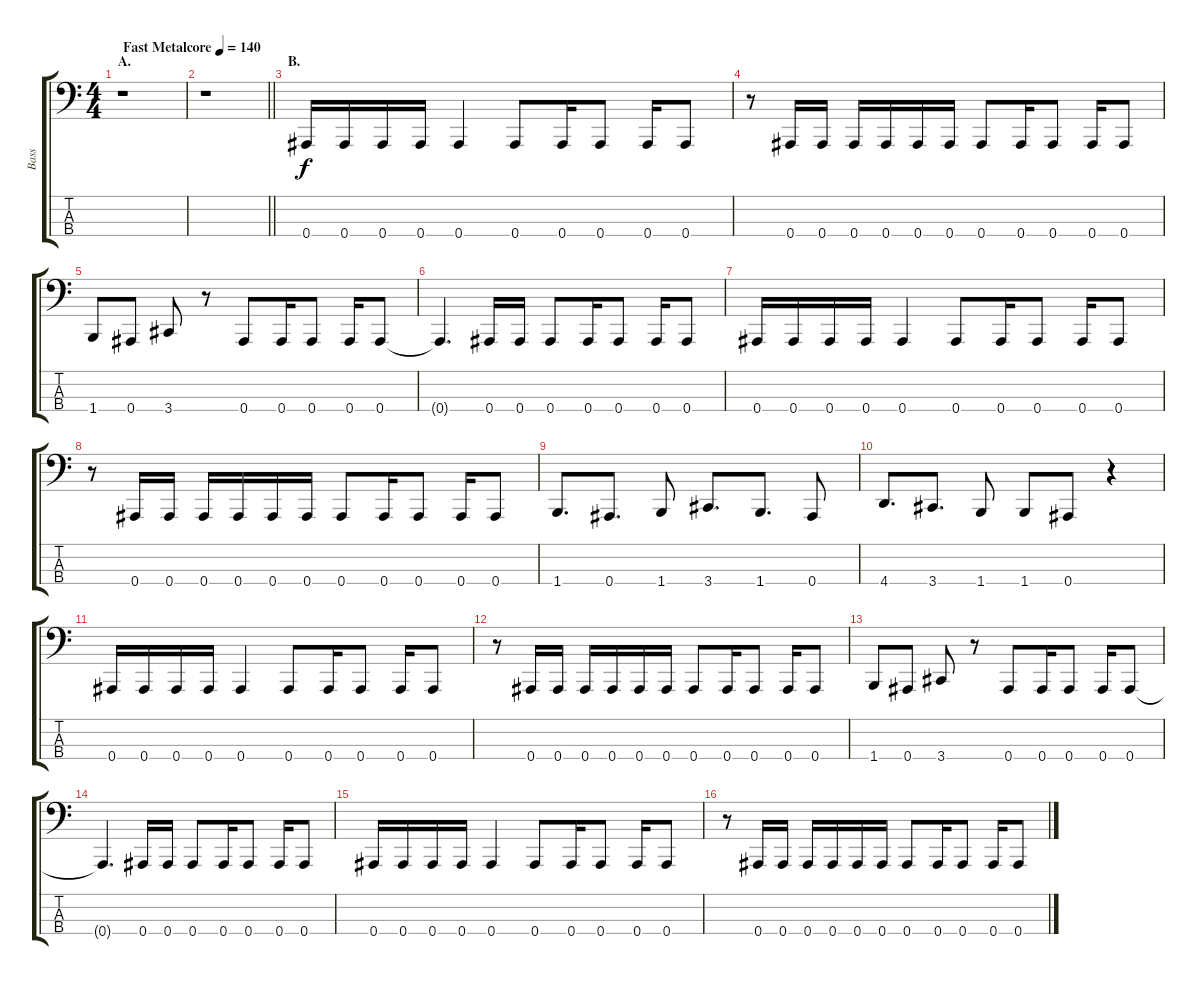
\track ("Bass" "Bass") {instrument electricbasspick}
\staff {score tabs}
\tuning (Eb2 Bb1 F1 Bb0) {hide}
\ts (4 4)
\section ("" "A.")
\tempo (140 "Fast Metalcore")
\clef f4
\ks c
r.1{dy f instrument electricbasspick} |
\barLineRight lightlight
r.1 |
\section ("" "B.")
0.4.16 0.4.16 0.4.16 0.4.16 0.4.4 0.4.8 0.4.16 0.4.8 0.4.16 0.4.8 |
r.8 0.4.16 0.4.16 0.4.16 0.4.16 0.4.16 0.4.16 0.4.8 0.4.16 0.4.8 0.4.16 0.4.8 |
1.4.8 0.4.8 3.4.8 r.8 0.4.8 0.4.16 0.4.8 0.4.16 0.4.8 |
0.4{t}.4{d} 0.4.16 0.4.16 0.4.8 0.4.16 0.4.8 0.4.16 0.4.8 |
0.4.16 0.4.16 0.4.16 0.4.16 0.4.4 0.4.8 0.4.16 0.4.8 0.4.16 0.4.8 |
r.8 0.4.16 0.4.16 0.4.16 0.4.16 0.4.16 0.4.16 0.4.8 0.4.16 0.4.8 0.4.16 0.4.8 |
1.4.8{d} 0.4.8{d} 1.4.8 3.4.8{d} 1.4.8{d} 0.4.8 |
4.4.8{d} 3.4.8{d} 1.4.8 1.4.8 0.4.8 r.4 |
0.4.16 0.4.16 0.4.16 0.4.16 0.4.4 0.4.8 0.4.16 0.4.8 0.4.16 0.4.8 |
r.8 0.4.16 0.4.16 0.4.16 0.4.16 0.4.16 0.4.16 0.4.8 0.4.16 0.4.8 0.4.16 0.4.8 |
1.4.8 0.4.8 3.4.8 r.8 0.4.8 0.4.16 0.4.8 0.4.16 0.4.8 |
0.4{t}.4{d} 0.4.16 0.4.16 0.4.8 0.4.16 0.4.8 0.4.16 0.4.8 |
0.4.16 0.4.16 0.4.16 0.4.16 0.4.4 0.4.8 0.4.16 0.4.8 0.4.16 0.4.8 |
r.8 0.4.16 0.4.16 0.4.16 0.4.16 0.4.16 0.4.16 0.4.8 0.4.16 0.4.8 0.4.16 0.4.8
